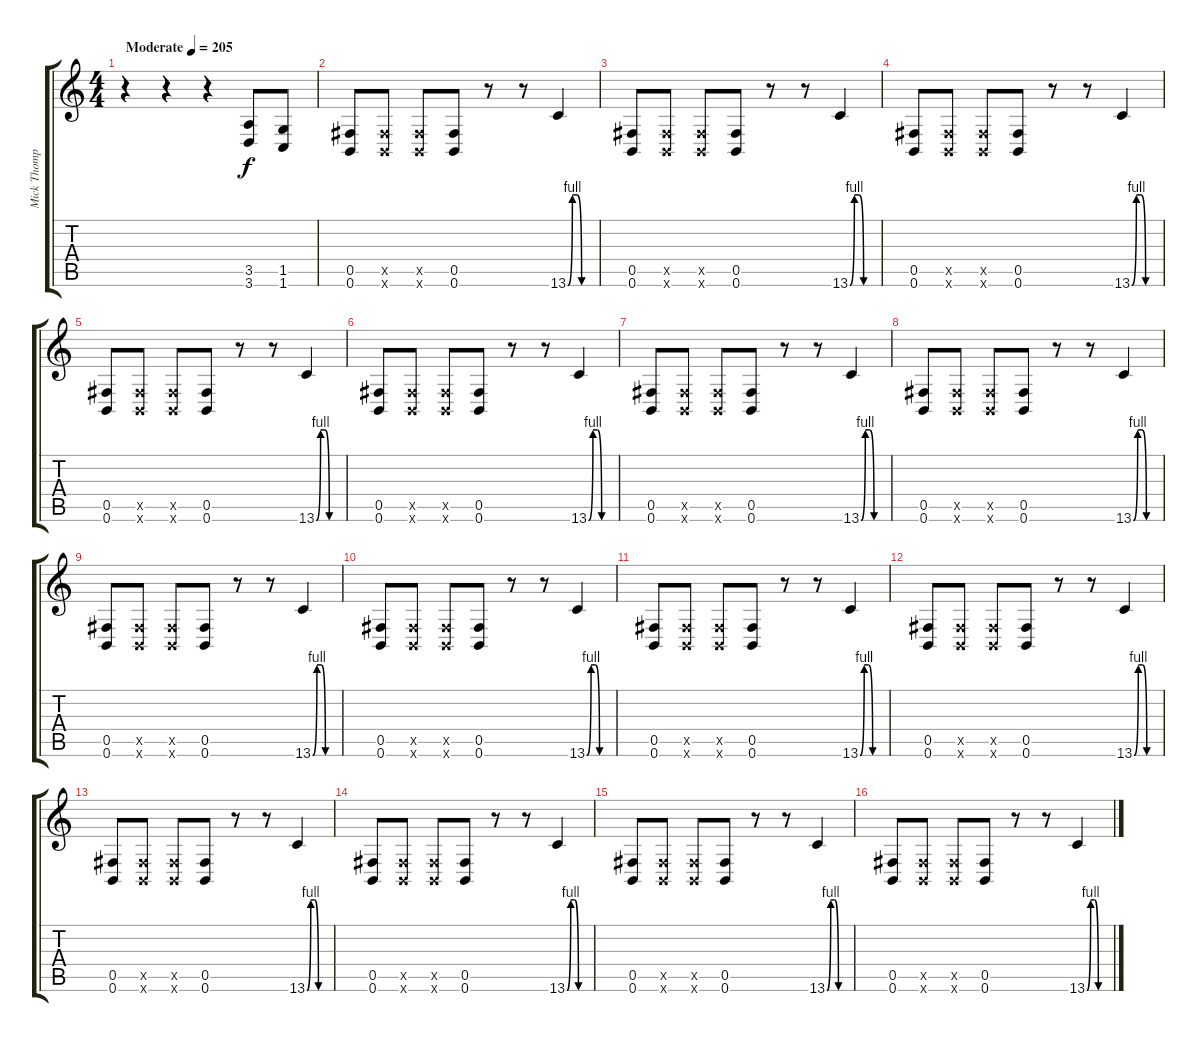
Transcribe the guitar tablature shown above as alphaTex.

\track ("Mick Thompson" "Mick Thomp") {instrument distortionguitar}
\staff {score tabs}
\tuning (Db4 Ab3 E3 B2 Gb2 B1) {hide}
\ts (4 4)
\tempo (205 "Moderate")
\clef g2
\ks c
r.4{dy f instrument distortionguitar} r.4 r.4 (3.5 3.6).8 (1.5 1.6).8 |
(0.5 0.6).8 (0.5{x} 0.6{x}).8 (0.5{x} 0.6{x}).8 (0.5 0.6).8 r.8 r.8 13.6{be (custom 0 0 10 4 20 4 30 0 60 0)}.4 |
(0.5 0.6).8 (0.5{x} 0.6{x}).8 (0.5{x} 0.6{x}).8 (0.5 0.6).8 r.8 r.8 13.6{be (custom 0 0 10 4 20 4 30 0 60 0)}.4 |
(0.5 0.6).8 (0.5{x} 0.6{x}).8 (0.5{x} 0.6{x}).8 (0.5 0.6).8 r.8 r.8 13.6{be (custom 0 0 10 4 20 4 30 0 60 0)}.4 |
(0.5 0.6).8 (0.5{x} 0.6{x}).8 (0.5{x} 0.6{x}).8 (0.5 0.6).8 r.8 r.8 13.6{be (custom 0 0 10 4 20 4 30 0 60 0)}.4 |
(0.5 0.6).8 (0.5{x} 0.6{x}).8 (0.5{x} 0.6{x}).8 (0.5 0.6).8 r.8 r.8 13.6{be (custom 0 0 10 4 20 4 30 0 60 0)}.4 |
(0.5 0.6).8 (0.5{x} 0.6{x}).8 (0.5{x} 0.6{x}).8 (0.5 0.6).8 r.8 r.8 13.6{be (custom 0 0 10 4 20 4 30 0 60 0)}.4 |
(0.5 0.6).8 (0.5{x} 0.6{x}).8 (0.5{x} 0.6{x}).8 (0.5 0.6).8 r.8 r.8 13.6{be (custom 0 0 10 4 20 4 30 0 60 0)}.4 |
(0.5 0.6).8 (0.5{x} 0.6{x}).8 (0.5{x} 0.6{x}).8 (0.5 0.6).8 r.8 r.8 13.6{be (custom 0 0 10 4 20 4 30 0 60 0)}.4 |
(0.5 0.6).8 (0.5{x} 0.6{x}).8 (0.5{x} 0.6{x}).8 (0.5 0.6).8 r.8 r.8 13.6{be (custom 0 0 10 4 20 4 30 0 60 0)}.4 |
(0.5 0.6).8 (0.5{x} 0.6{x}).8 (0.5{x} 0.6{x}).8 (0.5 0.6).8 r.8 r.8 13.6{be (custom 0 0 10 4 20 4 30 0 60 0)}.4 |
(0.5 0.6).8 (0.5{x} 0.6{x}).8 (0.5{x} 0.6{x}).8 (0.5 0.6).8 r.8 r.8 13.6{be (custom 0 0 10 4 20 4 30 0 60 0)}.4 |
(0.5 0.6).8 (0.5{x} 0.6{x}).8 (0.5{x} 0.6{x}).8 (0.5 0.6).8 r.8 r.8 13.6{be (custom 0 0 10 4 20 4 30 0 60 0)}.4 |
(0.5 0.6).8 (0.5{x} 0.6{x}).8 (0.5{x} 0.6{x}).8 (0.5 0.6).8 r.8 r.8 13.6{be (custom 0 0 10 4 20 4 30 0 60 0)}.4 |
(0.5 0.6).8 (0.5{x} 0.6{x}).8 (0.5{x} 0.6{x}).8 (0.5 0.6).8 r.8 r.8 13.6{be (custom 0 0 10 4 20 4 30 0 60 0)}.4 |
(0.5 0.6).8 (0.5{x} 0.6{x}).8 (0.5{x} 0.6{x}).8 (0.5 0.6).8 r.8 r.8 13.6{be (custom 0 0 10 4 20 4 30 0 60 0)}.4
